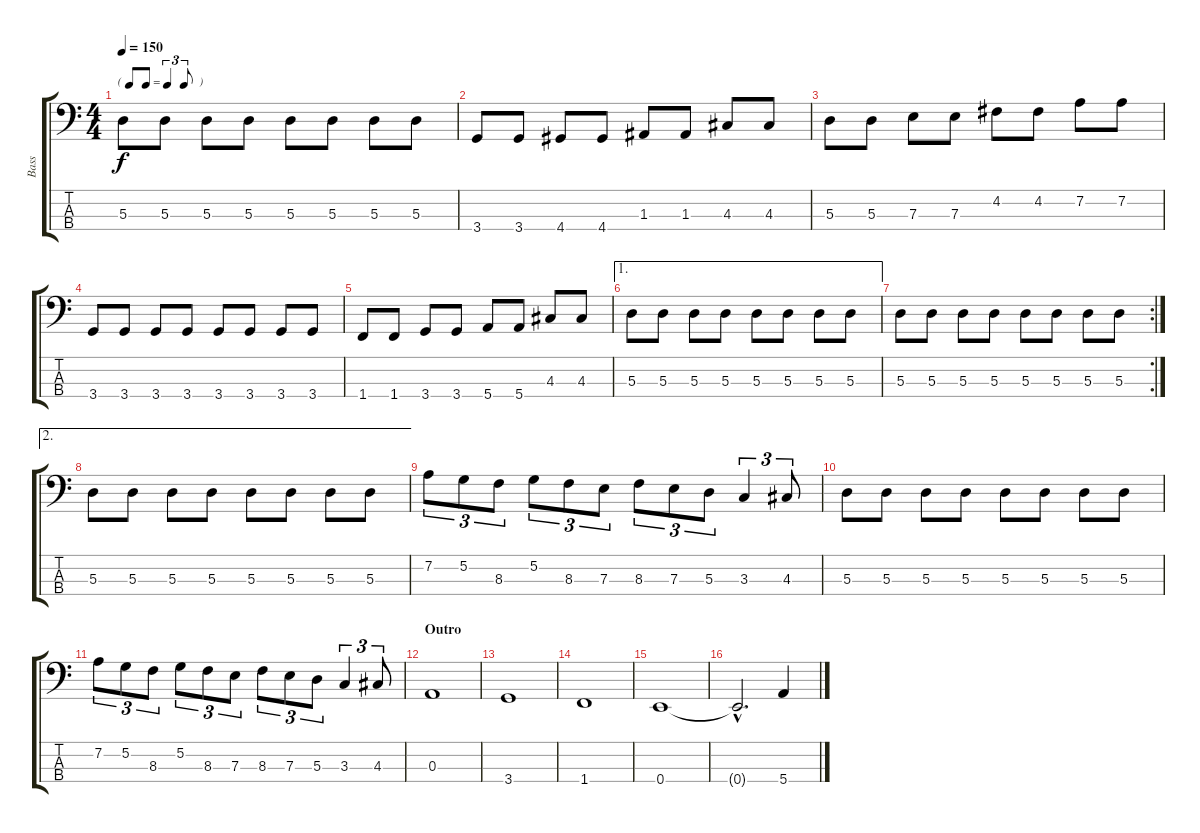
\track ("Bass" "Bass") {instrument electricbassfinger}
\staff {score tabs}
\tuning (G2 D2 A1 E1) {hide}
\ts (4 4)
\tf triplet8th
\tempo 150
\clef f4
\ks c
5.3.8{dy f} 5.3.8 5.3.8 5.3.8 5.3.8 5.3.8 5.3.8 5.3.8 |
3.4.8 3.4.8 4.4.8 4.4.8 1.3.8 1.3.8 4.3.8 4.3.8 |
5.3.8 5.3.8 7.3.8 7.3.8 4.2.8 4.2.8 7.2.8 7.2.8 |
3.4.8 3.4.8 3.4.8 3.4.8 3.4.8 3.4.8 3.4.8 3.4.8 |
1.4.8 1.4.8 3.4.8 3.4.8 5.4.8 5.4.8 4.3.8 4.3.8 |
\ae 1
5.3.8 5.3.8 5.3.8 5.3.8 5.3.8 5.3.8 5.3.8 5.3.8 |
\rc 2
5.3.8 5.3.8 5.3.8 5.3.8 5.3.8 5.3.8 5.3.8 5.3.8 |
\ae 2
5.3.8 5.3.8 5.3.8 5.3.8 5.3.8 5.3.8 5.3.8 5.3.8 |
7.2.8{tu (3 2)} 5.2.8{tu (3 2)} 8.3.8{tu (3 2)} 5.2.8{tu (3 2)} 8.3.8{tu (3 2)} 7.3.8{tu (3 2)} 8.3.8{tu (3 2)} 7.3.8{tu (3 2)} 5.3.8{tu (3 2)} 3.3.4{tu (3 2)} 4.3.8{tu (3 2)} |
5.3.8 5.3.8 5.3.8 5.3.8 5.3.8 5.3.8 5.3.8 5.3.8 |
7.2.8{tu (3 2)} 5.2.8{tu (3 2)} 8.3.8{tu (3 2)} 5.2.8{tu (3 2)} 8.3.8{tu (3 2)} 7.3.8{tu (3 2)} 8.3.8{tu (3 2)} 7.3.8{tu (3 2)} 5.3.8{tu (3 2)} 3.3.4{tu (3 2)} 4.3.8{tu (3 2)} |
\section ("" "Outro")
0.3.1 |
3.4.1 |
1.4.1 |
0.4.1 |
0.4{hac t}.2{d} 5.4.4
